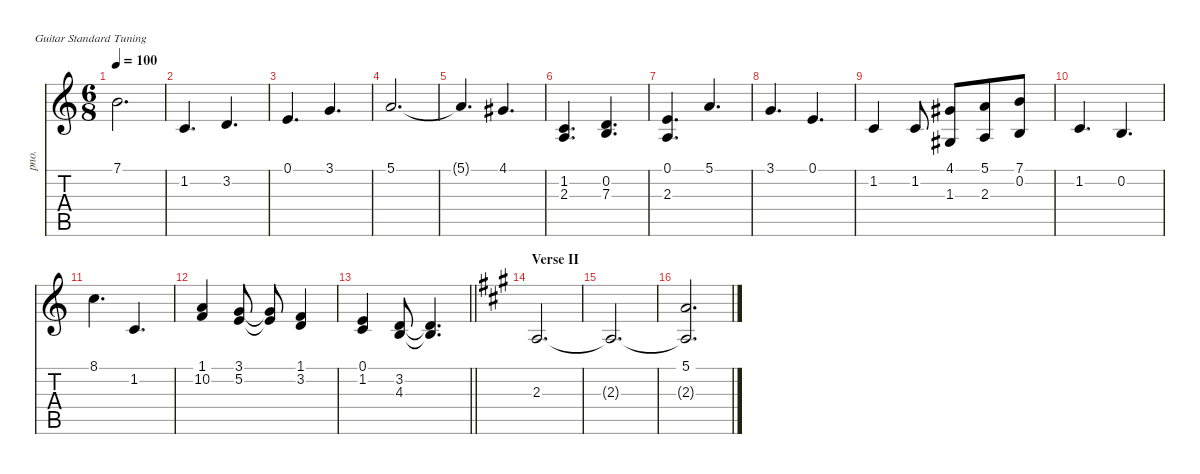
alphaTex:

\defaultSystemsLayout 4
\hideDynamics
\bracketExtendMode nobrackets
\track ("Piano - Brendan O'Brien" "pno.") {instrument acousticgrandpiano}
\staff {score tabs}
\tuning (E4 B3 G3 D3 A2 E2)
\ts (6 8)
\tempo 100
\clef g2
\ks c
7.1.2{d dy f} |
1.2.4{d} 3.2.4{d} |
0.1.4{d} 3.1.4{d} |
5.1.2{d} |
5.1{t}.4{d} 4.1{acc #}.4{d} |
(1.2 2.3).4{d} (0.2 7.3).4{d} |
(0.1 2.3).4{d} 5.1.4{d} |
3.1.4{d} 0.1.4{d} |
1.2.4 1.2.8 (4.1{acc #} 1.3{acc #}).8 (5.1 2.3).8 (7.1 0.2).8 |
1.2.4{d} 0.2.4{d} |
8.1.4{d} 1.2.4{d} |
(1.1 10.2).4 (3.1 5.2).8 (3.1{t} 5.2{t}).8 (1.1 3.2).4 |
\barLineRight lightlight
(0.1 1.2).4 (3.2 4.3).8 (3.2{t} 4.3{t}).4{d} |
\section ("" "Verse II")
\ks a
2.3{acc forcenatural}.2{d} |
2.3{t acc forcenatural}.2{d} |
(5.1{acc forcenatural} 2.3{t acc forcenatural}).2{d}
